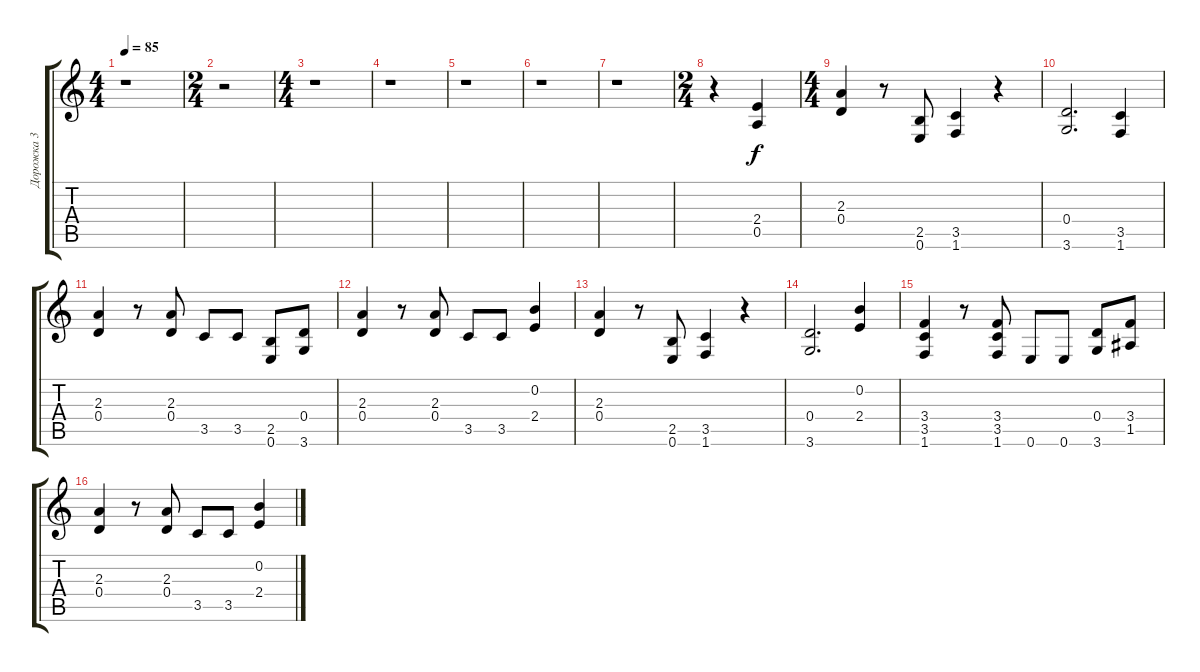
\track ("Дорожка 3" "Дорожка 3") {instrument distortionguitar}
\staff {score tabs}
\tuning (E4 B3 G3 D3 A2 E2) {hide}
\ts (4 4)
\tempo 85
\clef g2
\ks c
r.1{dy f} |
\ts (2 4)
r.2 |
\ts (4 4)
r.1 |
r.1 |
r.1 |
r.1 |
r.1 |
\ts (2 4)
r.4 (2.4 0.5).4 |
\ts (4 4)
(2.3 0.4).4 r.8 (2.5 0.6).8 (3.5 1.6).4 r.4 |
(0.4 3.6).2{d} (3.5 1.6).4 |
(2.3 0.4).4 r.8 (2.3 0.4).8 3.5.8 3.5.8 (2.5 0.6).8 (0.4 3.6).8 |
(2.3 0.4).4 r.8 (2.3 0.4).8 3.5.8 3.5.8 (0.2 2.4).4 |
(2.3 0.4).4 r.8 (2.5 0.6).8 (3.5 1.6).4 r.4 |
(0.4 3.6).2{d} (0.2 2.4).4 |
(3.4 3.5 1.6).4 r.8 (3.4 3.5 1.6).8 0.6.8 0.6.8 (0.4 3.6).8 (3.4 1.5).8 |
(2.3 0.4).4 r.8 (2.3 0.4).8 3.5.8 3.5.8 (0.2 2.4).4
